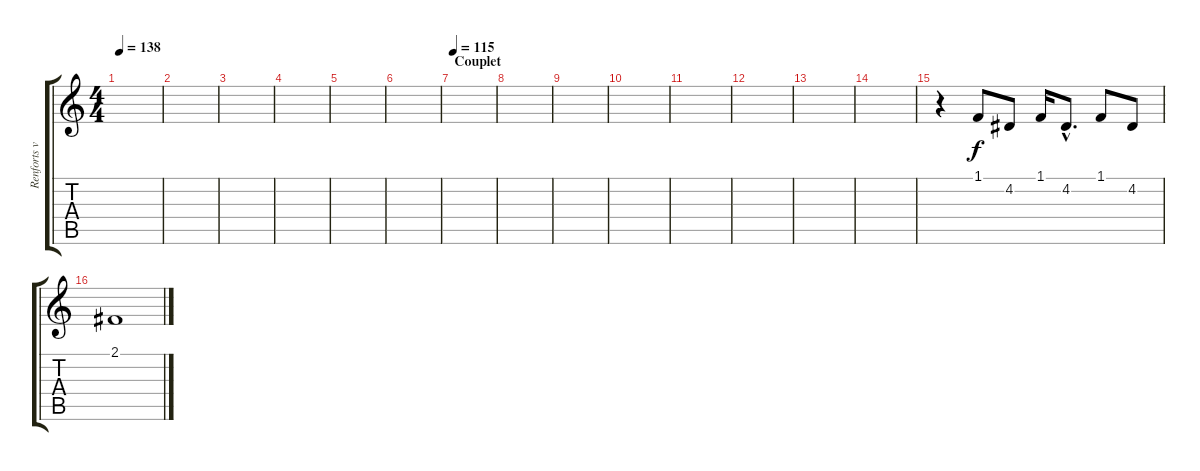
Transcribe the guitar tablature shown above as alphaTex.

\track ("Renforts voix" "Renforts v") {instrument englishhorn}
\staff {score tabs}
\tuning (E4 B3 G3 D3 A2 E2) {hide}
\ts (4 4)
\tempo 138
\clef g2
\ks c
|
|
\section ("" "")
|
|
|
|
\section ("" "Couplet")
\tempo 115
|
|
|
|
|
|
|
|
r.4 1.1.8 4.2.8 1.1.16 4.2{hac}.8{d} 1.1.8 4.2.8 |
2.1.1
